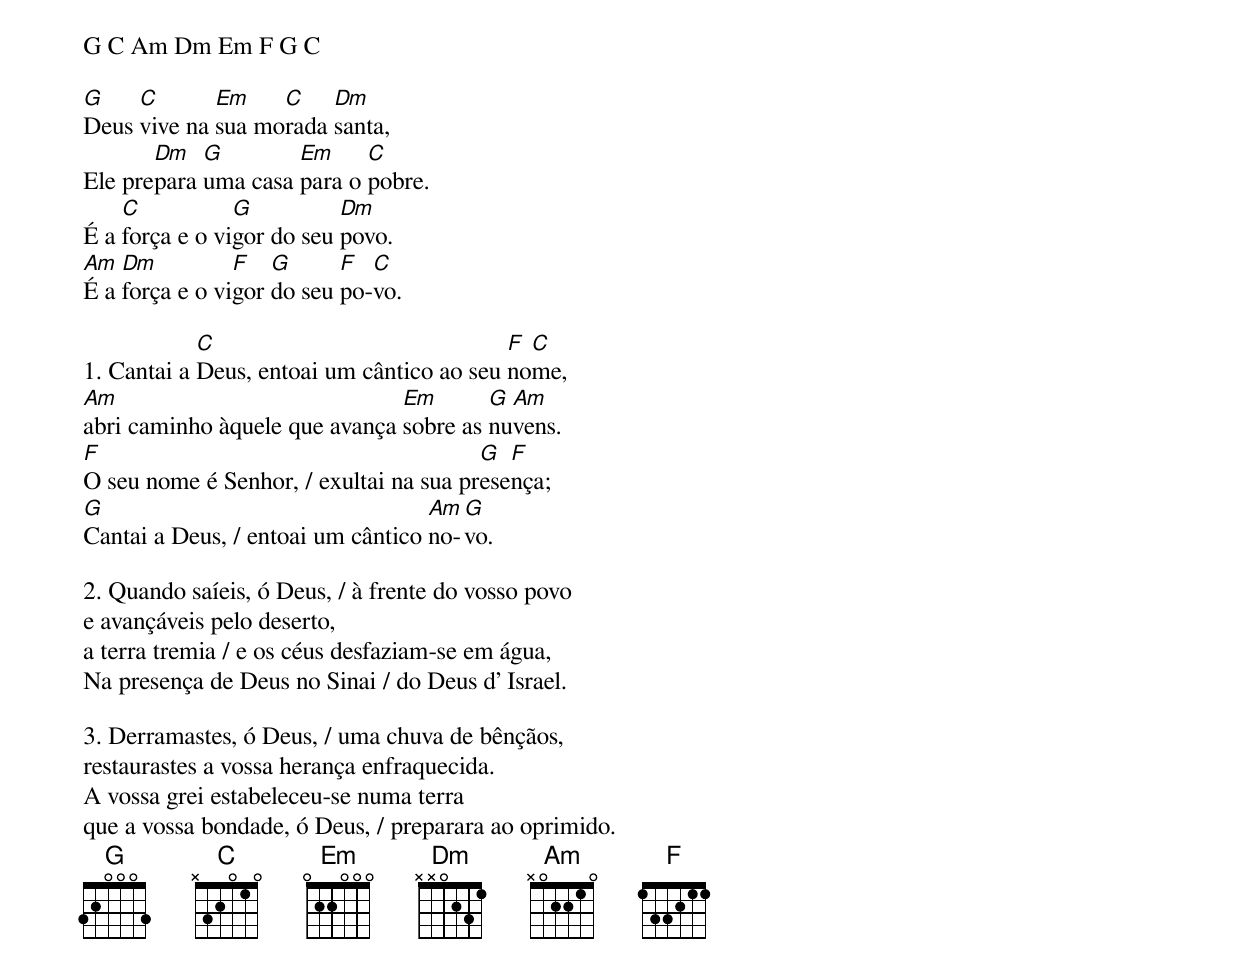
G C Am Dm Em F G C

G    C       Em    C    Dm
Deus vive na sua morada santa,
       Dm   G        Em     C
Ele prepara uma casa para o pobre.
    C           G          Dm
É a força e o vigor do seu povo.
Am  Dm          F   G      F  C
É a força e o vigor do seu po-vo.

            C                              F C
1. Cantai a Deus, entoai um cântico ao seu nome,
Am                             Em       G Am
abri caminho àquele que avança sobre as nuvens.
F                                       G  F
O seu nome é Senhor, / exultai na sua presença;
G                                  Am G
Cantai a Deus, / entoai um cântico no-vo.

2. Quando saíeis, ó Deus, / à frente do vosso povo
e avançáveis pelo deserto,
a terra tremia / e os céus desfaziam-se em água,
Na presença de Deus no Sinai / do Deus d’ Israel.

3. Derramastes, ó Deus, / uma chuva de bênçãos,
restaurastes a vossa herança enfraquecida.
A vossa grei estabeleceu-se numa terra
que a vossa bondade, ó Deus, / preparara ao oprimido.
